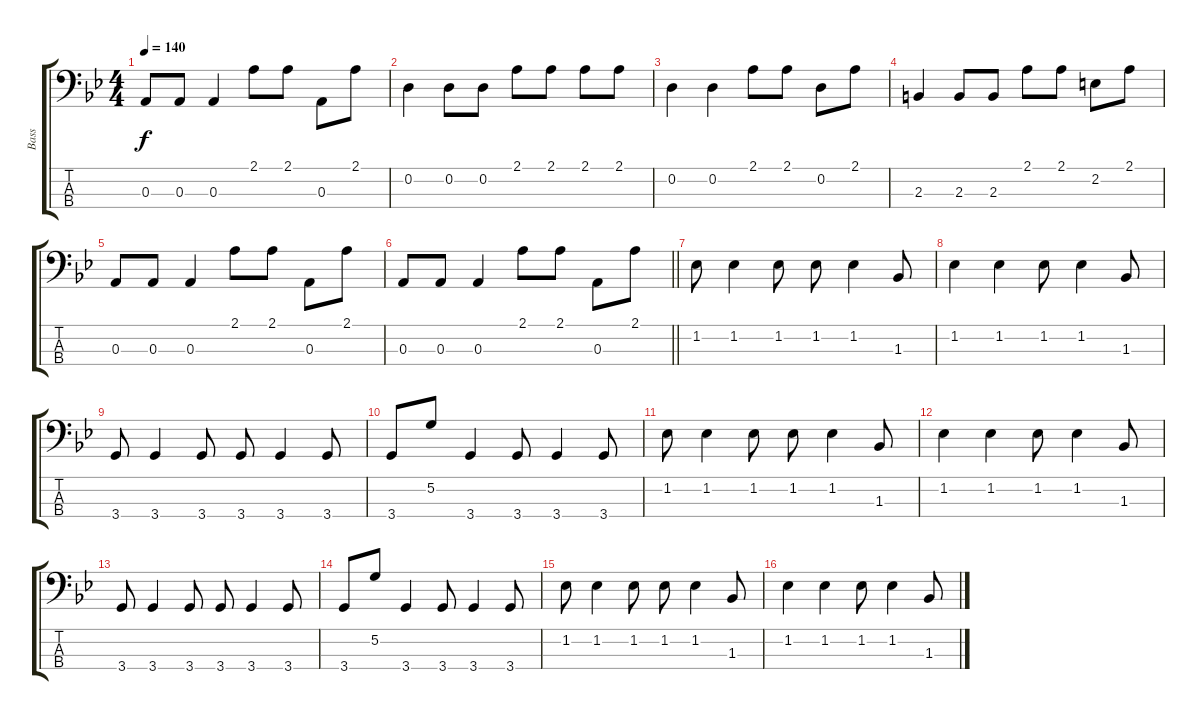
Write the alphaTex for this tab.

\track ("Bass" "Bass") {instrument electricbassfinger}
\staff {score tabs}
\tuning (G2 D2 A1 E1) {hide}
\ts (4 4)
\tempo 140
\clef f4
\ks bb
0.3.8{dy f} 0.3.8 0.3.4 2.1.8 2.1.8 0.3.8 2.1.8 |
0.2.4 0.2.8 0.2.8 2.1.8 2.1.8 2.1.8 2.1.8 |
0.2.4 0.2.4 2.1.8 2.1.8 0.2.8 2.1.8 |
2.3.4 2.3.8 2.3.8 2.1.8 2.1.8 2.2.8 2.1.8 |
0.3.8 0.3.8 0.3.4 2.1.8 2.1.8 0.3.8 2.1.8 |
\barLineRight lightlight
0.3.8 0.3.8 0.3.4 2.1.8 2.1.8 0.3.8 2.1.8 |
1.2.8 1.2.4 1.2.8 1.2.8 1.2.4 1.3.8 |
1.2.4 1.2.4 1.2.8 1.2.4 1.3.8 |
3.4.8 3.4.4 3.4.8 3.4.8 3.4.4 3.4.8 |
3.4.8 5.2.8 3.4.4 3.4.8 3.4.4 3.4.8 |
1.2.8 1.2.4 1.2.8 1.2.8 1.2.4 1.3.8 |
1.2.4 1.2.4 1.2.8 1.2.4 1.3.8 |
3.4.8 3.4.4 3.4.8 3.4.8 3.4.4 3.4.8 |
3.4.8 5.2.8 3.4.4 3.4.8 3.4.4 3.4.8 |
1.2.8 1.2.4 1.2.8 1.2.8 1.2.4 1.3.8 |
1.2.4 1.2.4 1.2.8 1.2.4 1.3.8
